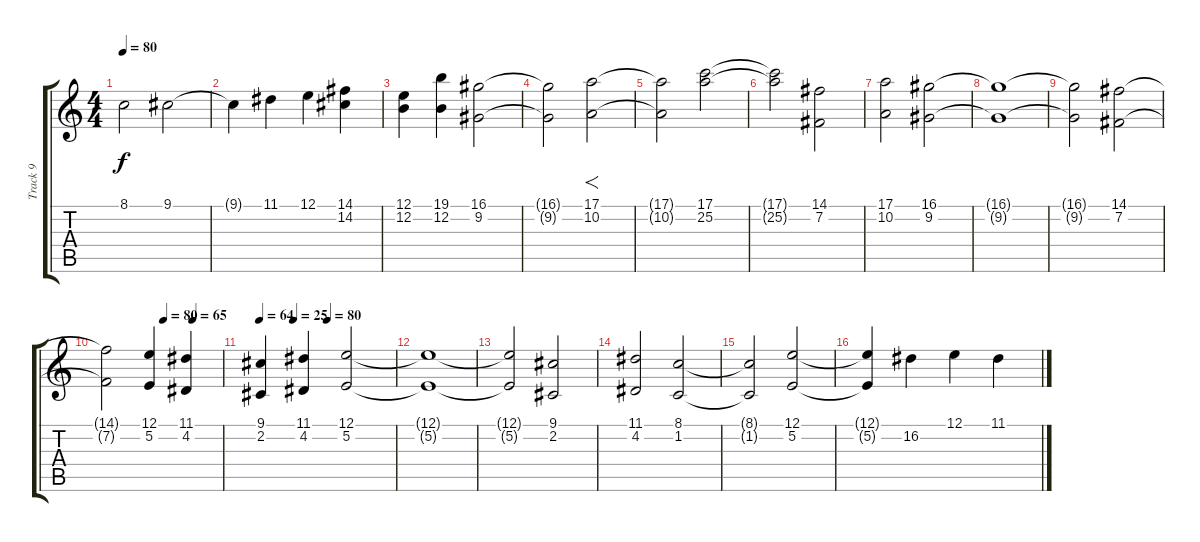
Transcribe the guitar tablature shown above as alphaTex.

\track ("Track 9" "Track 9") {instrument tremolostrings}
\staff {score tabs}
\tuning (E4 B3 G3 D3 A2 E2) {hide}
\ts (4 4)
\tempo 80
\clef g2
\ks c
8.1{t}.2{dy f} 9.1.2 |
9.1{t}.4 11.1.4 12.1.4 (14.1 14.2).4 |
(12.1 12.2).4 (19.1 12.2).4 (16.1 9.2).2 |
(16.1{t} 9.2{t}).2 (17.1 10.2).2{f} |
(17.1{t} 10.2{t}).2 (17.1 25.2).2 |
(17.1{t} 25.2{t}).2 (14.1 7.2).2 |
(17.1 10.2).2 (16.1 9.2).2 |
(16.1{t} 9.2{t}).1 |
(16.1{t} 9.2{t}).2 (14.1 7.2).2 |
\tempo (80 0.5)
\tempo (65 0.75)
(14.1{t} 7.2{t}).2 (12.1 5.2).4 (11.1 4.2).4 |
\tempo 64
\tempo (25 0.25)
\tempo (80 0.5)
(9.1 2.2).4 (11.1 4.2).4 (12.1 5.2).2 |
(12.1{t} 5.2{t}).1 |
(12.1{t} 5.2{t}).2 (9.1 2.2).2 |
(11.1 4.2).2 (8.1 1.2).2 |
(8.1{t} 1.2{t}).2 (12.1 5.2).2 |
(12.1{t} 5.2{t}).4 16.2.4 12.1.4 11.1.4
